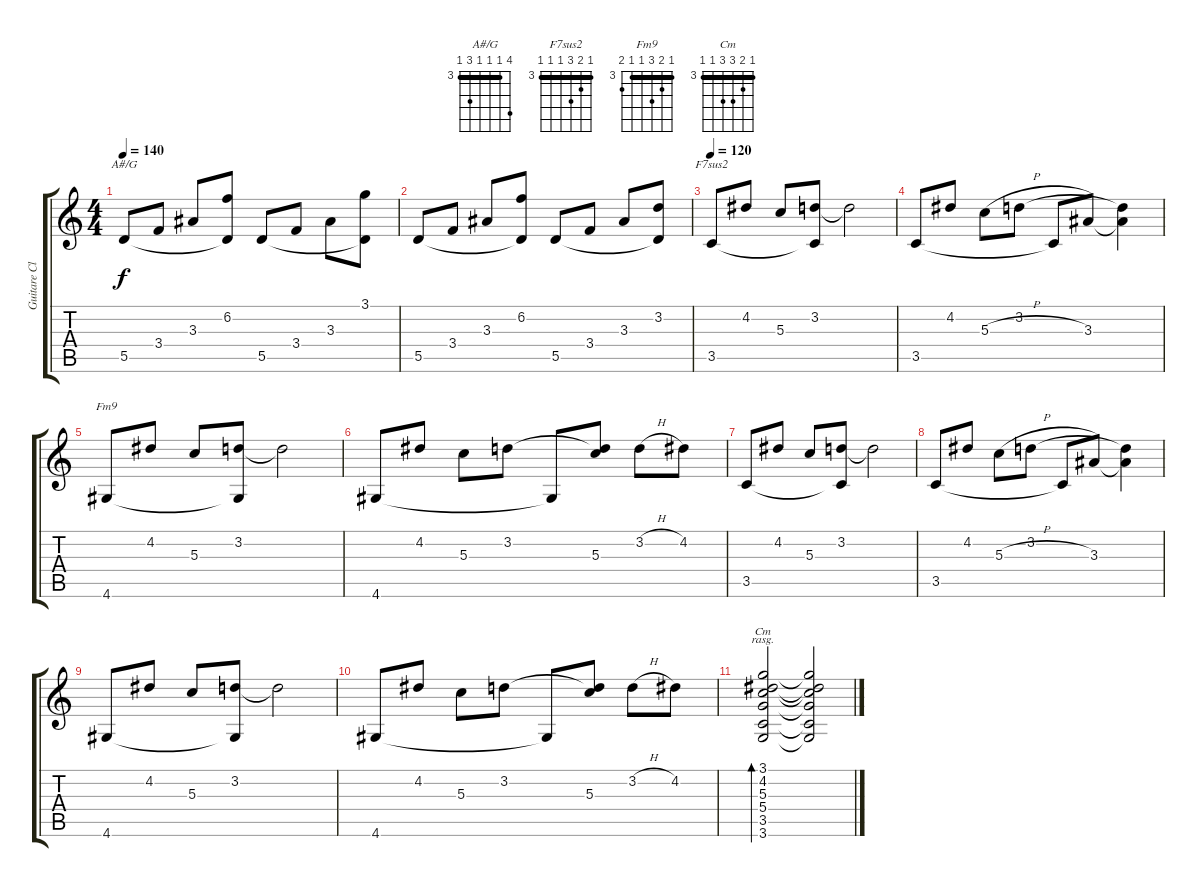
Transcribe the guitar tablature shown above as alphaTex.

\track ("Guitare Classique" "Guitare Cl") {instrument acousticguitarnylon}
\staff {score tabs}
\tuning (E4 B3 G3 D3 A2 E2) {hide}
\chord ("A#/G" 6 3 3 3 5 3) {firstfret 3 barre 3}
\chord ("F7sus2" 3 4 5 3 3 3) {firstfret 3 barre 3}
\chord ("Fm9" 3 4 5 3 3 4) {firstfret 3 barre 3}
\chord ("Cm" 3 4 5 5 3 3) {firstfret 3 barre 3}
\ts (4 4)
\tempo 140
\clef g2
\ks c
5.5.8{ch "A#/G" dy f} 3.4.8 3.3.8 (6.2 5.5{t}).8 5.5.8 3.4.8 3.3.8 (3.1 5.5{t}).8 |
5.5.8 3.4.8 3.3.8 (6.2 5.5{t}).8 5.5.8 3.4.8 3.3.8 (3.2 5.5{t}).8 |
\tempo 120
3.5.8{ch "F7sus2"} 4.2.8 5.3.8 (3.2 3.5{t}).8 3.2{t}.2 |
3.5.8 4.2.8 5.3{h}.8 3.2.8 3.5{t}.8 3.3.8 (3.2{t} 3.3{t}).4 |
4.6.8{ch "Fm9"} 4.2.8 5.3.8 (3.2 4.6{t}).8 3.2{t}.2 |
4.6.8 4.2.8 5.3.8 3.2.8 4.6{t}.8 (3.2{t} 5.3).8 3.2{h}.8 4.2.8 |
3.5.8 4.2.8 5.3.8 (3.2 3.5{t}).8 3.2{t}.2 |
3.5.8 4.2.8 5.3{h}.8 3.2.8 3.5{t}.8 3.3.8 (3.2{t} 3.3{t}).4 |
4.6.8 4.2.8 5.3.8 (3.2 4.6{t}).8 3.2{t}.2 |
4.6.8 4.2.8 5.3.8 3.2.8 4.6{t}.8 (3.2{t} 5.3).8 3.2{h}.8 4.2.8 |
(3.1 4.2 5.3 5.4 3.5 3.6).2{bd 120 ch "Cm" rasg ii} (3.1{t} 4.2{t} 5.3{t} 5.4{t} 3.5{t} 3.6{t}).2
